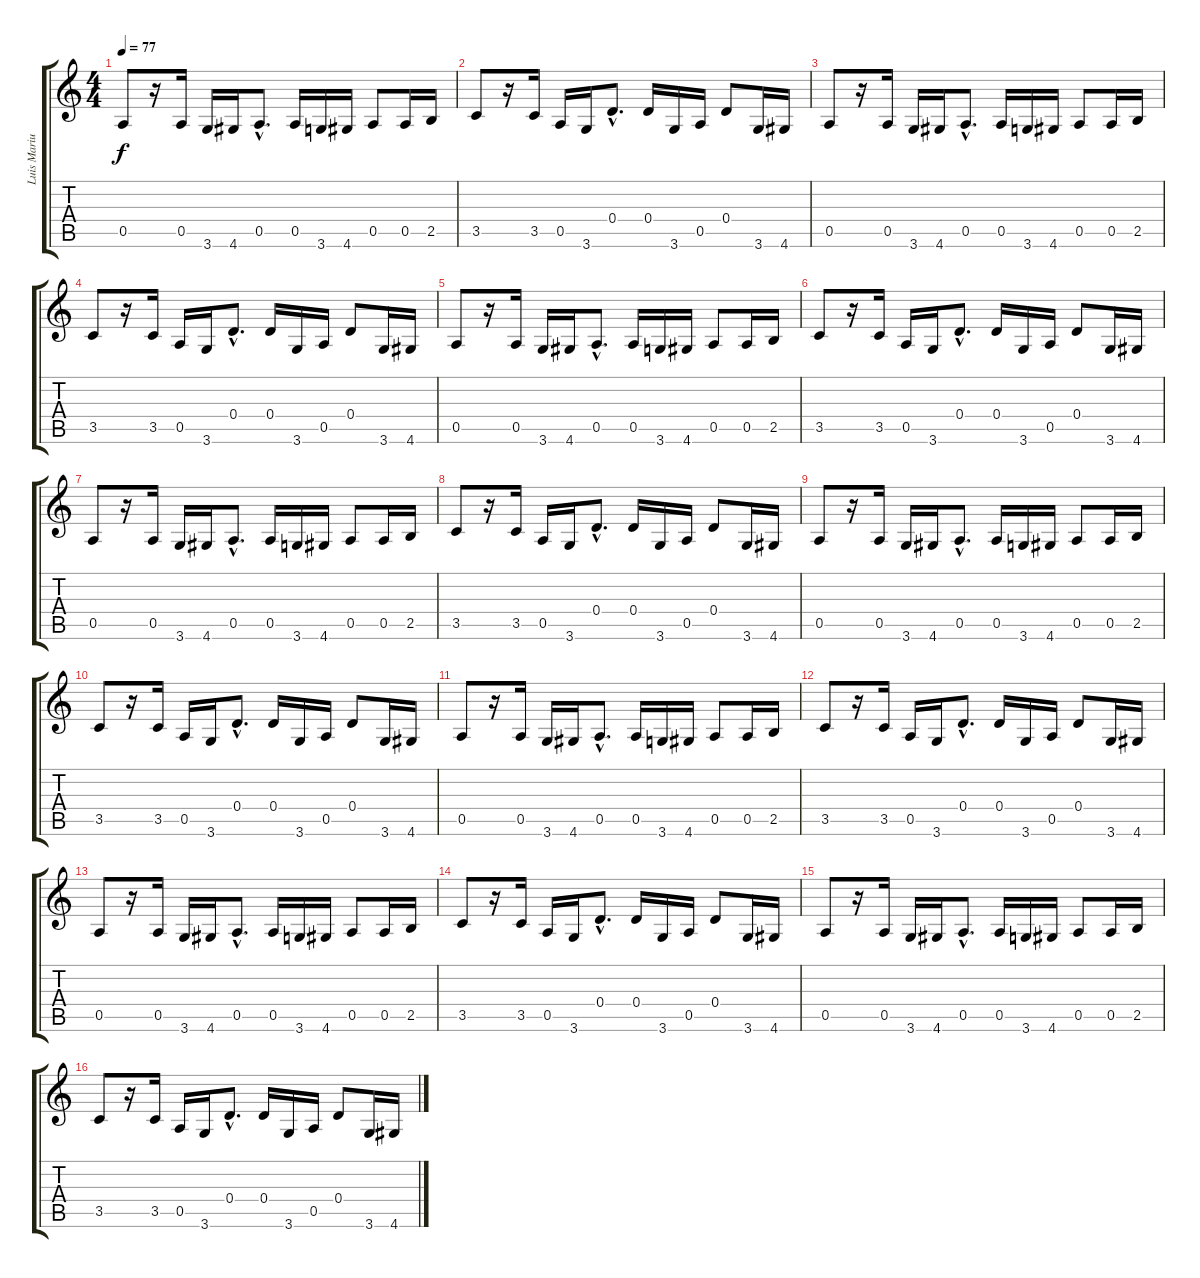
\track ("Luis Mariutti" "Luis Mariu") {instrument fretlessbass}
\staff {score tabs}
\tuning (E4 B3 G3 D3 A2 E2) {hide}
\ts (4 4)
\tempo 77
\clef g2
\ks c
0.5.8{dy f volume 16 balance 8} r.16 0.5.16 3.6.16 4.6.16 0.5{hac}.8{d} 0.5.16 3.6.16 4.6.16 0.5.8 0.5.16 2.5.16 |
3.5.8 r.16 3.5.16 0.5.16 3.6.16 0.4{hac}.8{d} 0.4.16 3.6.16 0.5.16 0.4.8 3.6.16 4.6.16 |
0.5.8{volume 16 balance 8} r.16 0.5.16 3.6.16 4.6.16 0.5{hac}.8{d} 0.5.16 3.6.16 4.6.16 0.5.8 0.5.16 2.5.16 |
3.5.8 r.16 3.5.16 0.5.16 3.6.16 0.4{hac}.8{d} 0.4.16 3.6.16 0.5.16 0.4.8 3.6.16 4.6.16 |
0.5.8{volume 16 balance 8} r.16 0.5.16 3.6.16 4.6.16 0.5{hac}.8{d} 0.5.16 3.6.16 4.6.16 0.5.8 0.5.16 2.5.16 |
3.5.8 r.16 3.5.16 0.5.16 3.6.16 0.4{hac}.8{d} 0.4.16 3.6.16 0.5.16 0.4.8 3.6.16 4.6.16 |
0.5.8{volume 16 balance 8} r.16 0.5.16 3.6.16 4.6.16 0.5{hac}.8{d} 0.5.16 3.6.16 4.6.16 0.5.8 0.5.16 2.5.16 |
3.5.8 r.16 3.5.16 0.5.16 3.6.16 0.4{hac}.8{d} 0.4.16 3.6.16 0.5.16 0.4.8 3.6.16 4.6.16 |
0.5.8{volume 16 balance 8} r.16 0.5.16 3.6.16 4.6.16 0.5{hac}.8{d} 0.5.16 3.6.16 4.6.16 0.5.8 0.5.16 2.5.16 |
3.5.8 r.16 3.5.16 0.5.16 3.6.16 0.4{hac}.8{d} 0.4.16 3.6.16 0.5.16 0.4.8 3.6.16 4.6.16 |
0.5.8{volume 16 balance 8} r.16 0.5.16 3.6.16 4.6.16 0.5{hac}.8{d} 0.5.16 3.6.16 4.6.16 0.5.8 0.5.16 2.5.16 |
3.5.8 r.16 3.5.16 0.5.16 3.6.16 0.4{hac}.8{d} 0.4.16 3.6.16 0.5.16 0.4.8 3.6.16 4.6.16 |
0.5.8{volume 16 balance 8} r.16 0.5.16{volume 15} 3.6.16{volume 15} 4.6.16{volume 15} 0.5{hac}.8{d volume 14} 0.5.16{volume 14} 3.6.16{volume 14} 4.6.16{volume 14} 0.5.8{volume 13} 0.5.16{volume 13} 2.5.16{volume 13} |
3.5.8{volume 13} r.16 3.5.16{volume 12} 0.5.16{volume 12} 3.6.16{volume 12} 0.4{hac}.8{d volume 12} 0.4.16{volume 11} 3.6.16{volume 11} 0.5.16{volume 11} 0.4.8{volume 11} 3.6.16{volume 10} 4.6.16{volume 10} |
0.5.8{volume 10 balance 8} r.16 0.5.16{volume 9} 3.6.16{volume 9} 4.6.16{volume 9} 0.5{hac}.8{d volume 9} 0.5.16{volume 8} 3.6.16{volume 8} 4.6.16{volume 8} 0.5.8{volume 8} 0.5.16{volume 8} 2.5.16{volume 7} |
3.5.8{volume 7} r.16 3.5.16{volume 6} 0.5.16{volume 6} 3.6.16{volume 6} 0.4{hac}.8{d volume 6} 0.4.16{volume 5} 3.6.16{volume 4} 0.5.16{volume 4} 0.4.8{volume 4} 3.6.16{volume 4} 4.6.16{volume 3}
